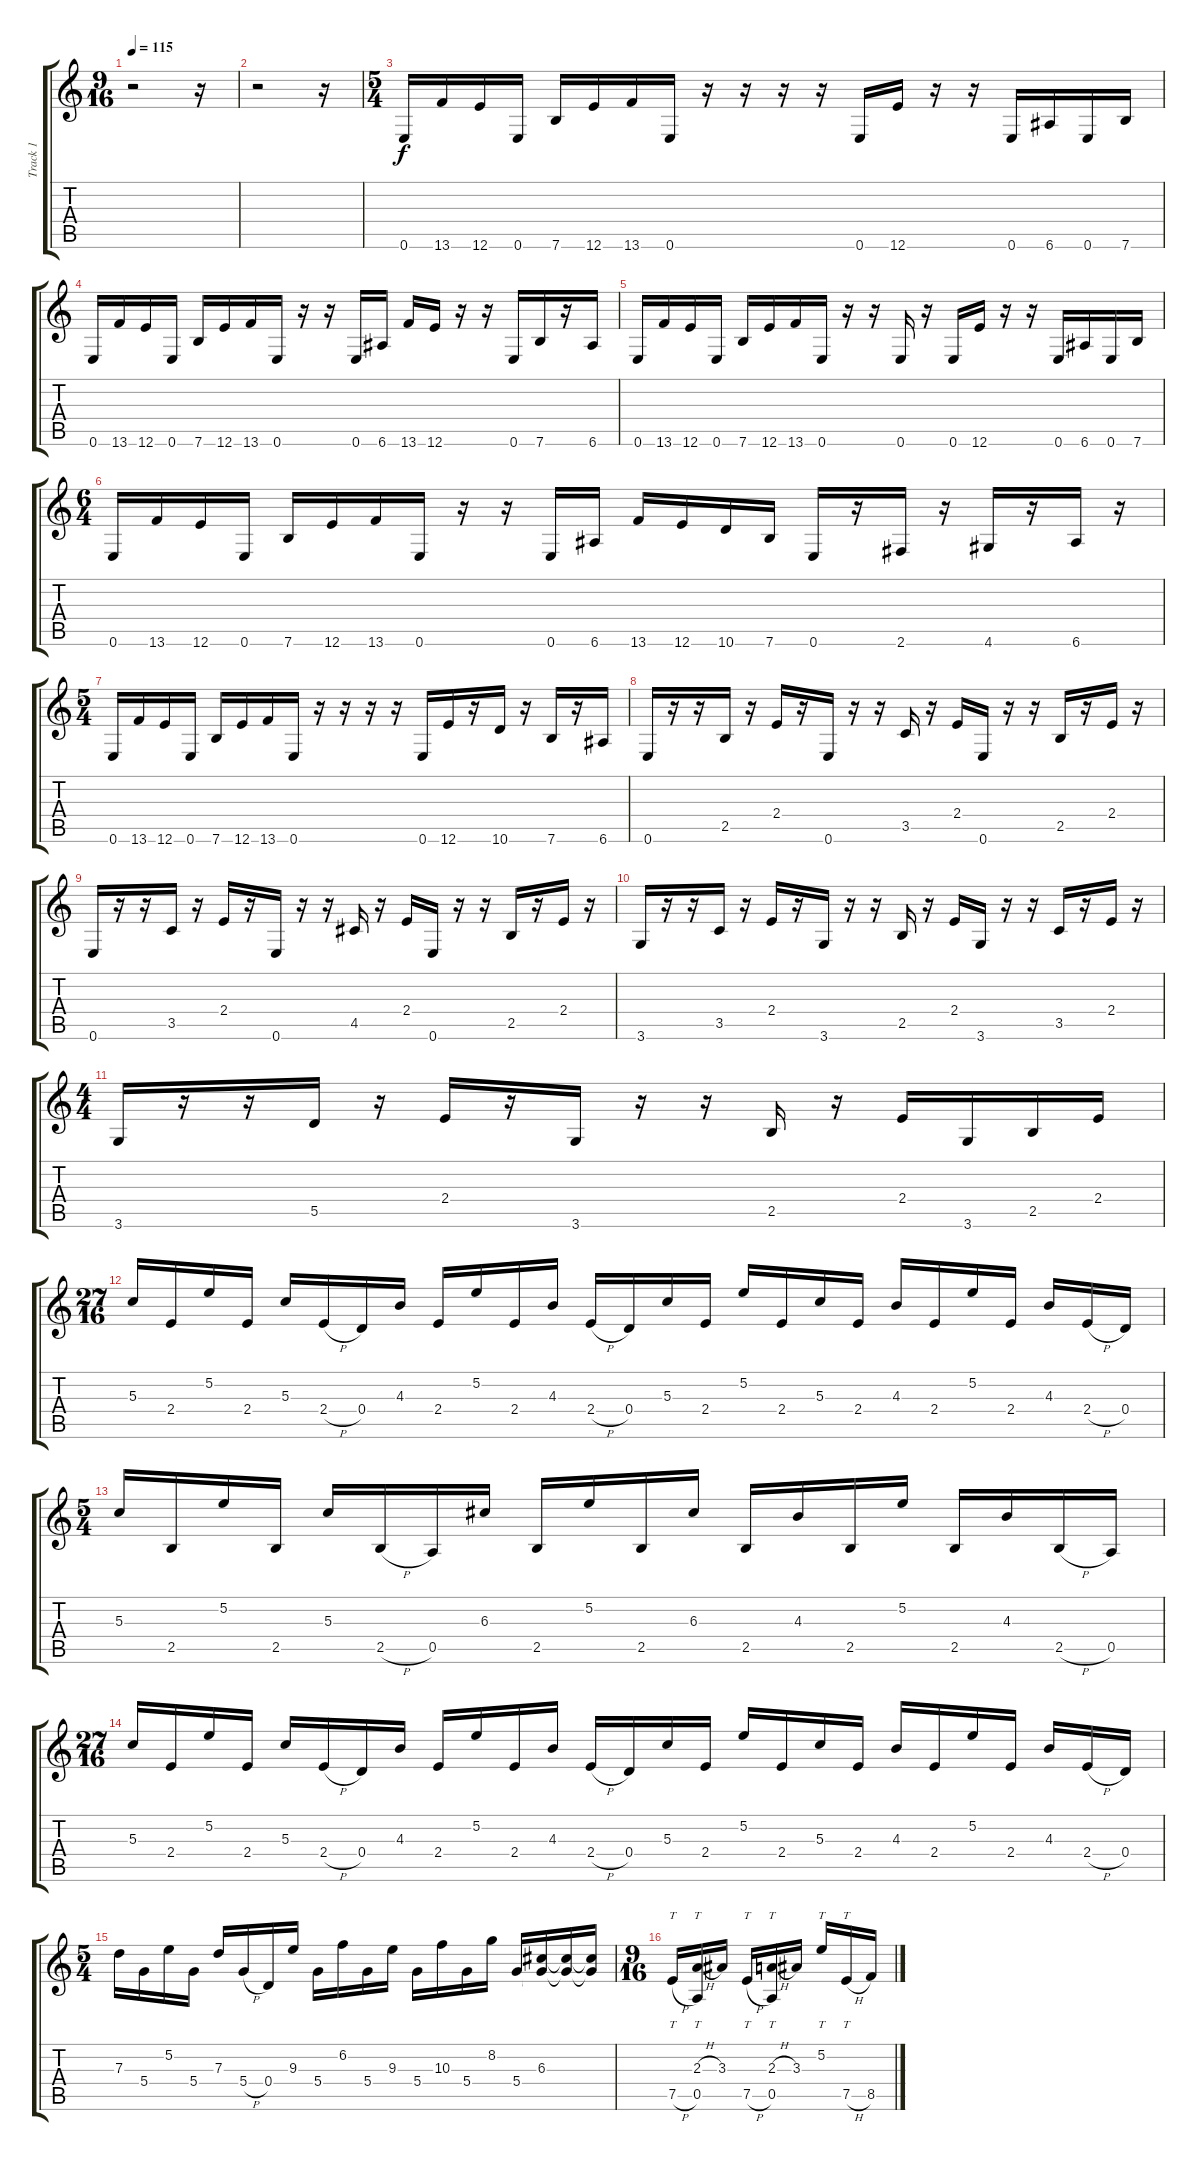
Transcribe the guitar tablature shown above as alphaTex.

\track ("Track 1" "Track 1") {instrument distortionguitar}
\staff {score tabs}
\tuning (E4 B3 G3 D3 A2 E2) {hide}
\ts (9 16)
\tempo 115
\clef g2
\ks c
r.2{dy f} r.16 |
r.2 r.16 |
\ts (5 4)
0.6.16 13.6.16 12.6.16 0.6.16 7.6.16 12.6.16 13.6.16 0.6.16 r.16 r.16 r.16 r.16 0.6.16 12.6.16 r.16 r.16 0.6.16 6.6.16 0.6.16 7.6.16 |
0.6.16 13.6.16 12.6.16 0.6.16 7.6.16 12.6.16 13.6.16 0.6.16 r.16 r.16 0.6.16 6.6.16 13.6.16 12.6.16 r.16 r.16 0.6.16 7.6.16 r.16 6.6.16 |
0.6.16 13.6.16 12.6.16 0.6.16 7.6.16 12.6.16 13.6.16 0.6.16 r.16 r.16 0.6.16 r.16 0.6.16 12.6.16 r.16 r.16 0.6.16 6.6.16 0.6.16 7.6.16 |
\ts (6 4)
0.6.16 13.6.16 12.6.16 0.6.16 7.6.16 12.6.16 13.6.16 0.6.16 r.16 r.16 0.6.16 6.6.16 13.6.16 12.6.16 10.6.16 7.6.16 0.6.16 r.16 2.6.16 r.16 4.6.16 r.16 6.6.16 r.16 |
\ts (5 4)
0.6.16 13.6.16 12.6.16 0.6.16 7.6.16 12.6.16 13.6.16 0.6.16 r.16 r.16 r.16 r.16 0.6.16 12.6.16 r.16 10.6.16 r.16 7.6.16 r.16 6.6.16 |
0.6.16 r.16 r.16 2.5.16 r.16 2.4.16 r.16 0.6.16 r.16 r.16 3.5.16 r.16 2.4.16 0.6.16 r.16 r.16 2.5.16 r.16 2.4.16 r.16 |
0.6.16 r.16 r.16 3.5.16 r.16 2.4.16 r.16 0.6.16 r.16 r.16 4.5.16 r.16 2.4.16 0.6.16 r.16 r.16 2.5.16 r.16 2.4.16 r.16 |
3.6.16 r.16 r.16 3.5.16 r.16 2.4.16 r.16 3.6.16 r.16 r.16 2.5.16 r.16 2.4.16 3.6.16 r.16 r.16 3.5.16 r.16 2.4.16 r.16 |
\ts (4 4)
3.6.16 r.16 r.16 5.5.16 r.16 2.4.16 r.16 3.6.16 r.16 r.16 2.5.16 r.16 2.4.16 3.6.16 2.5.16 2.4.16 |
\ts (27 16)
5.3.16 2.4.16 5.2.16 2.4.16 5.3.16 2.4{h}.16 0.4.16 4.3.16 2.4.16 5.2.16 2.4.16 4.3.16 2.4{h}.16 0.4.16 5.3.16 2.4.16 5.2.16 2.4.16 5.3.16 2.4.16 4.3.16 2.4.16 5.2.16 2.4.16 4.3.16 2.4{h}.16 0.4.16 |
\ts (5 4)
5.3.16 2.5.16 5.2.16 2.5.16 5.3.16 2.5{h}.16 0.5.16 6.3.16 2.5.16 5.2.16 2.5.16 6.3.16 2.5.16 4.3.16 2.5.16 5.2.16 2.5.16 4.3.16 2.5{h}.16 0.5.16 |
\ts (27 16)
5.3.16 2.4.16 5.2.16 2.4.16 5.3.16 2.4{h}.16 0.4.16 4.3.16 2.4.16 5.2.16 2.4.16 4.3.16 2.4{h}.16 0.4.16 5.3.16 2.4.16 5.2.16 2.4.16 5.3.16 2.4.16 4.3.16 2.4.16 5.2.16 2.4.16 4.3.16 2.4{h}.16 0.4.16 |
\ts (5 4)
7.3.16 5.4.16 5.2.16 5.4.16 7.3.16 5.4{h}.16 0.4.16 9.3.16 5.4.16 6.2.16 5.4.16 9.3.16 5.4.16 10.3.16 5.4.16 8.2.16 5.4.16 (6.3 5.4{t}).16 (6.3{t} 5.4{t}).16 (6.3{t} 5.4{t}).16 |
\ts (9 16)
7.5{h}.16{tt} (2.3{h} 0.5).16{tt} 3.3.16 7.5{h}.16{tt} (2.3{h} 0.5).16{tt} 3.3.16 5.2.16{tt} 7.5{h}.16{tt} 8.5{h}.16
